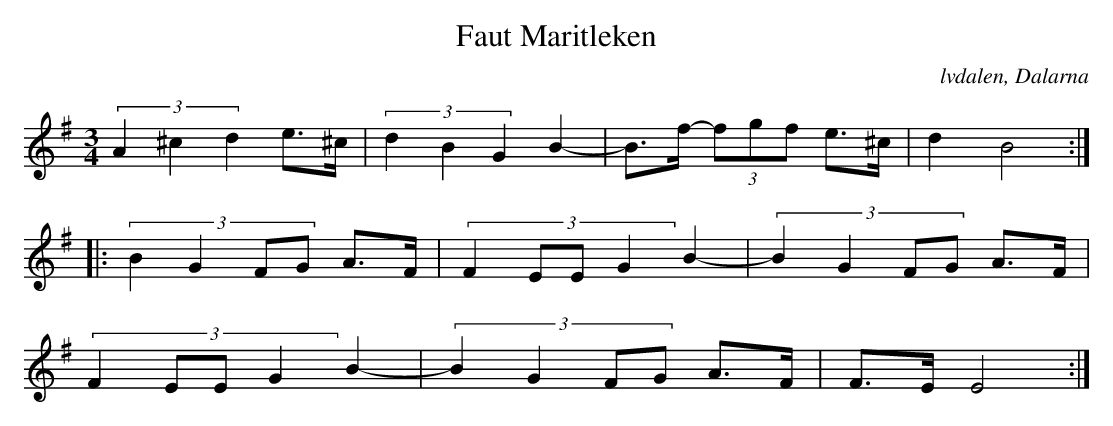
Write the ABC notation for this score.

X:1
T:Faut Maritleken
O: lvdalen, Dalarna
M:3/4
L:1/8
K:Em
(3A2^c2d2 e>^c|(3d2B2G2 B2-|B>f- (3fgf e>^c|d2 B4:|
|:(3:2:4 B2G2FG A>F|(3:2:4F2EEG2 B2-|(3:2:4B2G2FG A>F|
(3:2:4F2EEG2 B2-|(3:2:4B2G2FG A>F|F3/2E/2 E4:|
